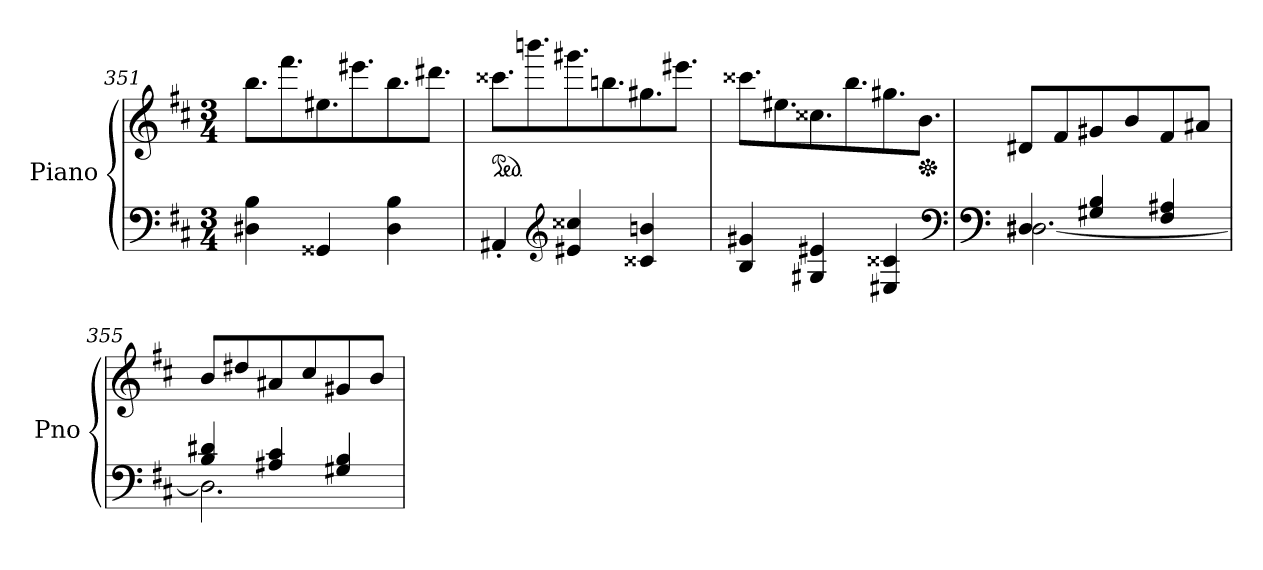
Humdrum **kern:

**kern	**kern
*part1	*part1
*staff2	*staff1
*I"Piano	*
*I'Pno	*
*clefF4	*clefG2
*k[f#c#]	*k[f#c#]
*D:	*D:
*M3/4	*M3/4
*	*Xtuplet
=351	=351
4D#X\ 4B\	12.bb\L
.	12.fff#\
4GG##X/	12.ee#X\
.	12.eee#X\
4D#\ 4B\	12.bb\
.	12.ddd#X\J
=352	=352
*	*ped
4AA#X'/	12.ccc##X\L
.	12.bbbn\
*clefG2	*
4e#X/ 4cc##X/	12.ggg#X\
.	12.bbn\
4c##X/ 4bn/	12.gg#X\
.	12.eee#X\J
!!LO:PB:g=z
=353	=353
4B/ 4g#X/	12.ccc##X\L
.	12.ee#X\
4G#X/ 4e#X/	12.cc##X\
.	12.bb\
4E#X/ 4c##X/	12.gg#X\
*	*Xped
.	12.b\J
*clefF4	*
!!LO:PB:g=z
=354	=354
*clefF4	*
*^	*
4D#X/	[2.D#\	8d#X/L
.	.	8f#/
4G#X/ 4B/	.	8g#X/
.	.	8b/
4F#/ 4A#X/	.	8f#/
.	.	8a#X/J
=355	=355	=355
4B/ 4d#X/	2.D#\]	8b/L
.	.	8dd#X/
4A#X/ 4c#/	.	8a#X/
.	.	8cc#/
4G#X/ 4B/	.	8g#X/
.	.	8b/J
*v	*v	*
=	=
*-	*-
